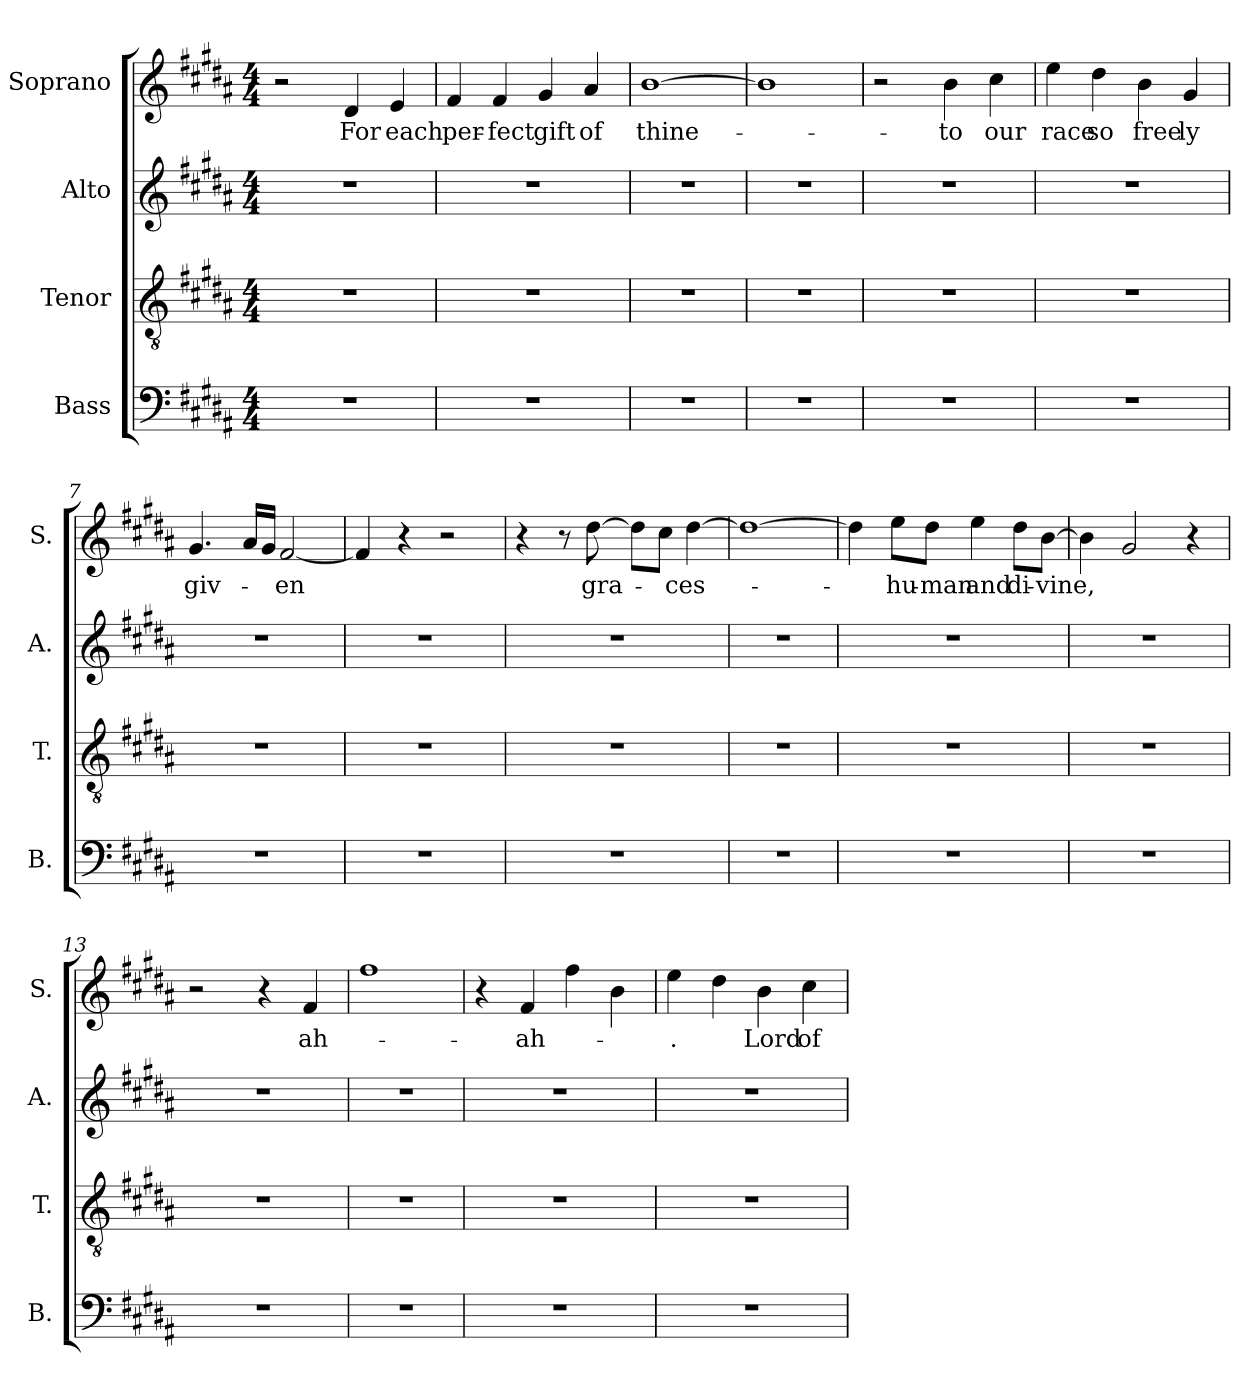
**kern	**kern	**kern	**kern	**text
*part4	*part3	*part2	*part1	*part1
*staff4	*staff3	*staff2	*staff1	*staff1
*I"Bass	*I"Tenor	*I"Alto	*I"Soprano	*
*I'B.	*I'T.	*I'A.	*I'S.	*
*clefF4	*clefGv2	*clefG2	*clefG2	*
*k[f#c#g#d#a#]	*k[f#c#g#d#a#]	*k[f#c#g#d#a#]	*k[f#c#g#d#a#]	*
*M4/4	*M4/4	*M4/4	*M4/4	*
=1	=1	=1	=1	=1
1r	1r	1r	2r	.
.	.	.	4d#/	For
.	.	.	4e/	each
=2	=2	=2	=2	=2
1r	1r	1r	4f#/	per-
.	.	.	4f#/	-fect
.	.	.	4g#/	gift
.	.	.	4a#/	of
=3	=3	=3	=3	=3
1r	1r	1r	[1b	thine-
=4	=4	=4	=4	=4
1r	1r	1r	1b]	.
=5	=5	=5	=5	=5
1r	1r	1r	2r	.
.	.	.	4b\	-to
.	.	.	4cc#\	our
=6	=6	=6	=6	=6
1r	1r	1r	4ee\	race
.	.	.	4dd#\	so
.	.	.	4b\	free
.	.	.	4g#/	ly
!!LO:LB:g=z
=7	=7	=7	=7	=7
1r	1r	1r	4.g#/	giv-
.	.	.	16a#/LL	.
.	.	.	16g#/JJ	.
.	.	.	[2f#/	-en
=8	=8	=8	=8	=8
1r	1r	1r	4f#/]	.
.	.	.	4r	.
.	.	.	2r	.
=9	=9	=9	=9	=9
1r	1r	1r	4r	.
.	.	.	8r	.
.	.	.	[8dd#\	gra-
.	.	.	8dd#\L]	.
.	.	.	8cc#\J	.
.	.	.	[4dd#\	-ces-
=10	=10	=10	=10	=10
1r	1r	1r	1dd#_	.
=11	=11	=11	=11	=11
1r	1r	1r	4dd#\]	.
.	.	.	8ee\L	-hu-
.	.	.	8dd#\J	-man
.	.	.	4ee\	and
.	.	.	8dd#\L	di-
.	.	.	[8b\J	-vine,
=12	=12	=12	=12	=12
1r	1r	1r	4b\]	.
.	.	.	2g#/	.
.	.	.	4r	.
=13	=13	=13	=13	=13
1r	1r	1r	2r	.
.	.	.	4r	.
.	.	.	4f#/	ah-
!!LO:PB:g=z
=14	=14	=14	=14	=14
1r	1r	1r	1ff#	.
=15	=15	=15	=15	=15
1r	1r	1r	4r	.
.	.	.	4f#/	-ah-
.	.	.	4ff#\	.
.	.	.	4b\	.
=16	=16	=16	=16	=16
1r	1r	1r	4ee\	-.
.	.	.	4dd#\	.
.	.	.	4b\	Lord
.	.	.	4cc#\	of
=	=	=	=	=
*-	*-	*-	*-	*-
